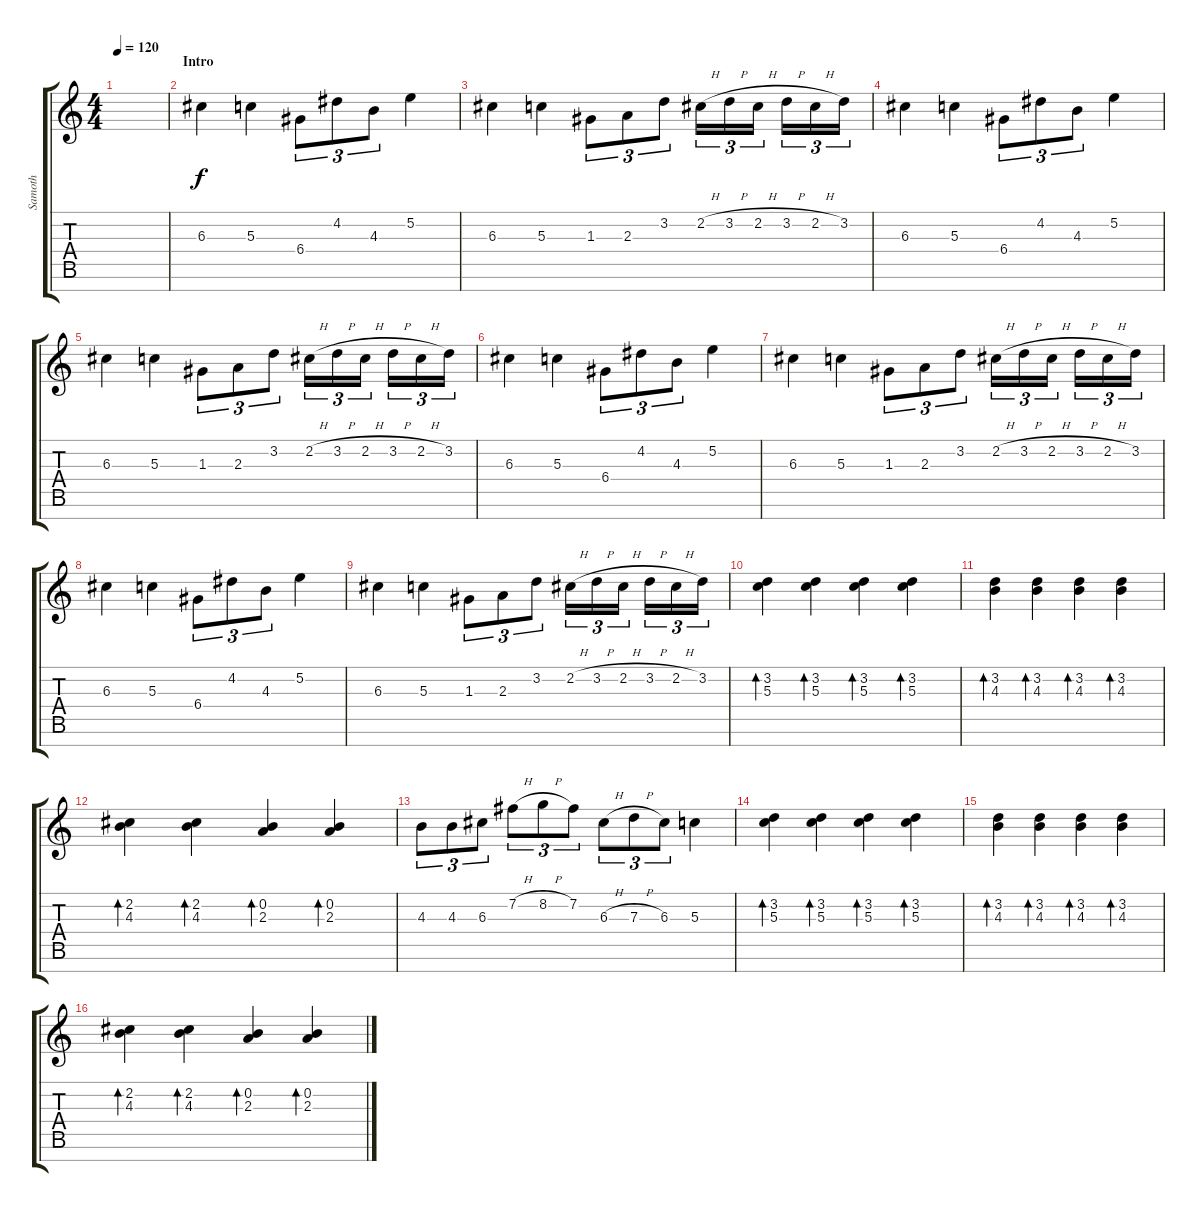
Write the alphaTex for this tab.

\track ("Samoth" "Samoth") {instrument distortionguitar}
\staff {score tabs}
\tuning (E4 B3 G3 D3 A2 E2 B1) {hide}
\ts (4 4)
\tempo 120
\clef g2
\ks c
|
\section ("" "Intro")
6.3.4 5.3.4 6.4.8{tu (3 2)} 4.2.8{tu (3 2)} 4.3.8{tu (3 2)} 5.2.4 |
6.3.4 5.3.4 1.3.8{tu (3 2)} 2.3.8{tu (3 2)} 3.2.8{tu (3 2)} 2.2{h}.16{tu (3 2)} 3.2{h}.16{tu (3 2)} 2.2{h}.16{tu (3 2)} 3.2{h}.16{tu (3 2)} 2.2{h}.16{tu (3 2)} 3.2.16{tu (3 2)} |
6.3.4 5.3.4 6.4.8{tu (3 2)} 4.2.8{tu (3 2)} 4.3.8{tu (3 2)} 5.2.4 |
6.3.4 5.3.4 1.3.8{tu (3 2)} 2.3.8{tu (3 2)} 3.2.8{tu (3 2)} 2.2{h}.16{tu (3 2)} 3.2{h}.16{tu (3 2)} 2.2{h}.16{tu (3 2)} 3.2{h}.16{tu (3 2)} 2.2{h}.16{tu (3 2)} 3.2.16{tu (3 2)} |
6.3.4 5.3.4 6.4.8{tu (3 2)} 4.2.8{tu (3 2)} 4.3.8{tu (3 2)} 5.2.4 |
6.3.4 5.3.4 1.3.8{tu (3 2)} 2.3.8{tu (3 2)} 3.2.8{tu (3 2)} 2.2{h}.16{tu (3 2)} 3.2{h}.16{tu (3 2)} 2.2{h}.16{tu (3 2)} 3.2{h}.16{tu (3 2)} 2.2{h}.16{tu (3 2)} 3.2.16{tu (3 2)} |
6.3.4 5.3.4 6.4.8{tu (3 2)} 4.2.8{tu (3 2)} 4.3.8{tu (3 2)} 5.2.4 |
6.3.4 5.3.4 1.3.8{tu (3 2)} 2.3.8{tu (3 2)} 3.2.8{tu (3 2)} 2.2{h}.16{tu (3 2)} 3.2{h}.16{tu (3 2)} 2.2{h}.16{tu (3 2)} 3.2{h}.16{tu (3 2)} 2.2{h}.16{tu (3 2)} 3.2.16{tu (3 2)} |
(3.2 5.3).4{bd 480} (3.2 5.3).4{bd 480} (3.2 5.3).4{bd 480} (3.2 5.3).4{bd 480} |
(3.2 4.3).4{bd 480} (3.2 4.3).4{bd 480} (3.2 4.3).4{bd 480} (3.2 4.3).4{bd 480} |
(2.2 4.3).4{bd 480} (2.2 4.3).4{bd 480} (0.2 2.3).4{bd 480} (0.2 2.3).4{bd 480} |
4.3.8{tu (3 2)} 4.3.8{tu (3 2)} 6.3.8{tu (3 2)} 7.2{h}.8{tu (3 2)} 8.2{h}.8{tu (3 2)} 7.2.8{tu (3 2)} 6.3{h}.8{tu (3 2)} 7.3{h}.8{tu (3 2)} 6.3.8{tu (3 2)} 5.3.4 |
(3.2 5.3).4{bd 480} (3.2 5.3).4{bd 480} (3.2 5.3).4{bd 480} (3.2 5.3).4{bd 480} |
(3.2 4.3).4{bd 480} (3.2 4.3).4{bd 480} (3.2 4.3).4{bd 480} (3.2 4.3).4{bd 480} |
(2.2 4.3).4{bd 480} (2.2 4.3).4{bd 480} (0.2 2.3).4{bd 480} (0.2 2.3).4{bd 480}
